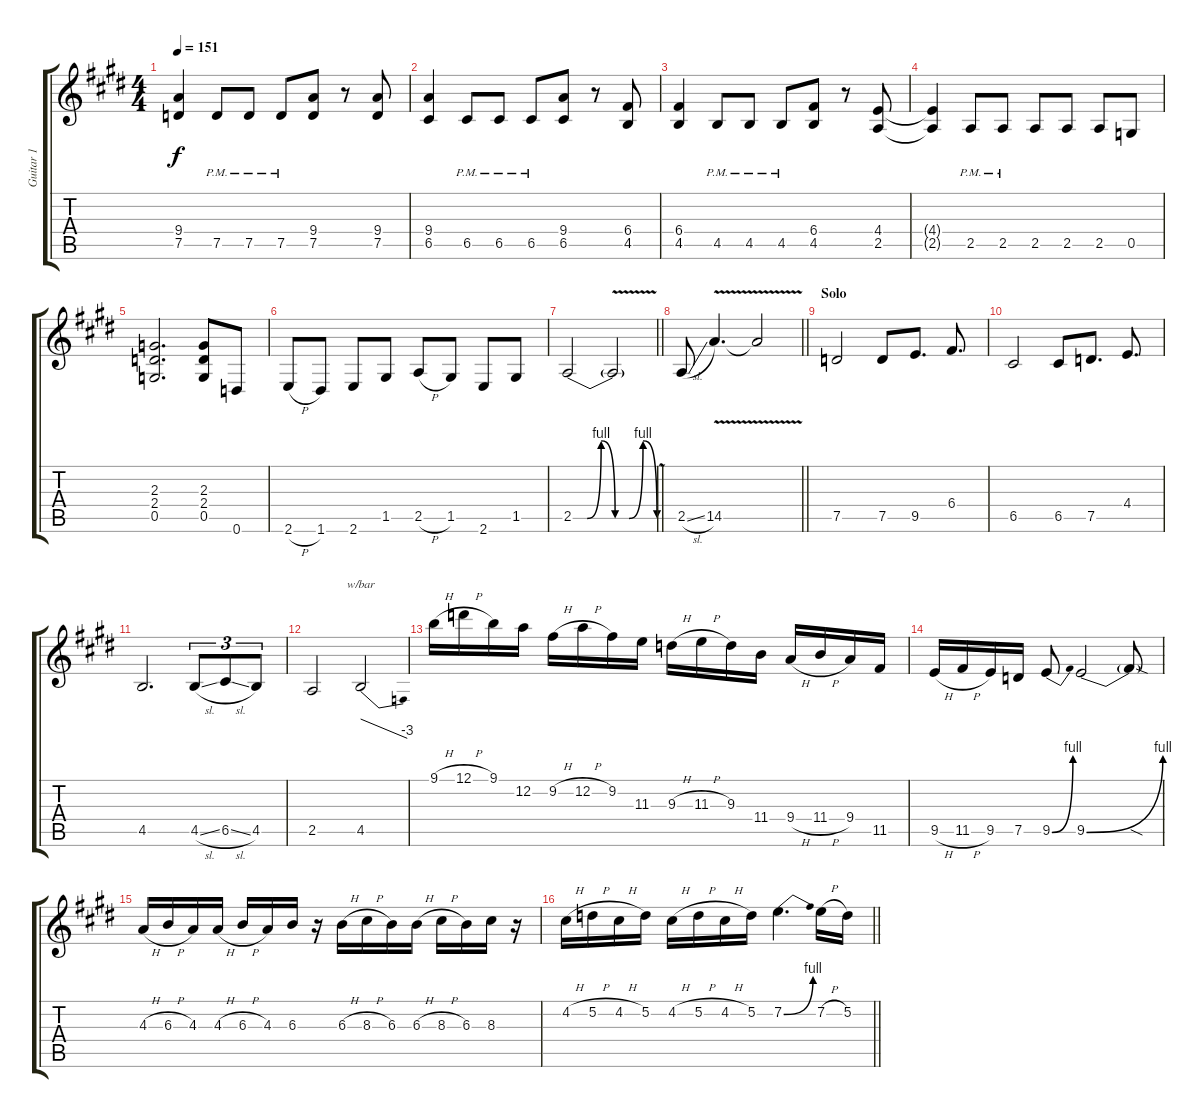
\track ("Guitar 1" "Guitar 1") {instrument overdrivenguitar}
\staff {score tabs}
\tuning (D4 A3 F3 C3 G2 D2) {hide}
\ts (4 4)
\tempo 151
\clef g2
\ks e
(9.4 7.5).4{dy f} 7.5{pm}.8 7.5{pm}.8 7.5{pm}.8 (9.4 7.5).8 r.8 (9.4 7.5).8 |
(9.4 6.5).4 6.5{pm}.8 6.5{pm}.8 6.5{pm}.8 (9.4 6.5).8 r.8 (6.4 4.5).8 |
(6.4 4.5).4 4.5{pm}.8 4.5{pm}.8 4.5{pm}.8 (6.4 4.5).8 r.8 (4.4 2.5).8 |
(4.4{t} 2.5{t}).4 2.5{pm}.8 2.5{pm}.8 2.5.8 2.5.8 2.5.8 0.5.8 |
(2.3 2.4 0.5).2{d} (2.3 2.4 0.5).8 0.6.8 |
2.6{h}.8 1.6.8 2.6.8 1.5.8 2.5{h}.8 1.5.8 2.6.8 1.5.8 |
\barLineRight lightlight
2.5{be (custom 0 0 10 0 20 4 30 0 40 0 50 4 60 0)}.2 2.5{v t}.2 |
\barLineRight lightlight
2.5{sl}.8 14.5{v}.4{d} 14.5{t}.2 |
\section ("" "Solo")
7.5.2 7.5.8 9.5.8{d} 6.4.8{d} |
6.5.2 6.5.8 7.5.8{d} 4.4.8{d} |
4.5.2{d} 4.5{sl}.8{tu (3 2)} 6.5{sl}.8{tu (3 2)} 4.5.8{tu (3 2)} |
2.5.2 4.5.2{tbe (dive default 0 0 60 -12)} |
9.1{h}.16 12.1{h}.16 9.1.16 12.2.16 9.2{h}.16 12.2{h}.16 9.2.16 11.3.16 9.3{h}.16 11.3{h}.16 9.3.16 11.4.16 9.4{h}.16 11.4{h}.16 9.4.16 11.5.16 |
9.5{h}.16 11.5{h}.16 9.5.16 7.5.16 9.5{be (bend 0 0 60 4)}.8 9.5{be (bend 0 0 60 4)}.2 9.5{sod t}.8 |
4.3{h}.16 6.3{h}.16 4.3.16 4.3{h}.16 6.3{h}.16 4.3.16 6.3.16 r.16 6.3{h}.16 8.3{h}.16 6.3.16 6.3{h}.16 8.3{h}.16 6.3.16 8.3.16 r.16 |
\barLineRight lightlight
4.2{h}.16 5.2{h}.16 4.2{h}.16 5.2.16 4.2{h}.16 5.2{h}.16 4.2{h}.16 5.2.16 7.2{be (bend 0 0 60 4)}.4{d} 7.2{h}.16 5.2.16
